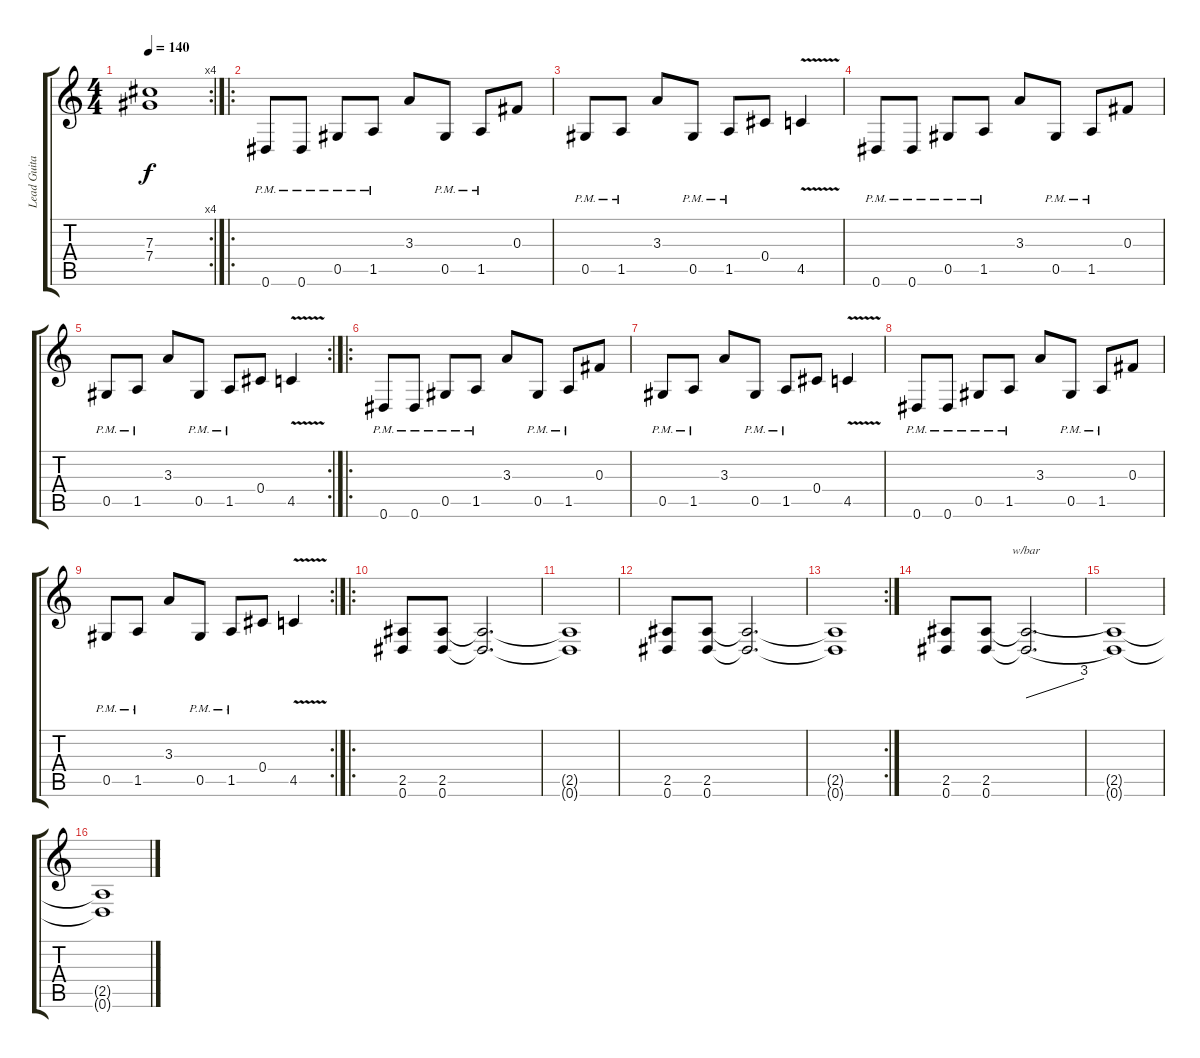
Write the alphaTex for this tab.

\track ("Lead Guitar" "Lead Guita") {instrument distortionguitar}
\staff {score tabs}
\tuning (Eb4 Bb3 Gb3 Db3 Ab2 Eb2) {hide}
\rc 4
\ts (4 4)
\tempo 140
\clef g2
\ks c
(7.3 7.4).1{dy f} |
\ro
0.6{pm}.8 0.6{pm}.8 0.5{pm}.8 1.5{pm}.8 3.3.8 0.5{pm}.8 1.5{pm}.8 0.3.8 |
0.5{pm}.8 1.5{pm}.8 3.3.8 0.5{pm}.8 1.5{pm}.8 0.4.8 4.5{v}.4 |
0.6{pm}.8 0.6{pm}.8 0.5{pm}.8 1.5{pm}.8 3.3.8 0.5{pm}.8 1.5{pm}.8 0.3.8 |
\rc 2
0.5{pm}.8 1.5{pm}.8 3.3.8 0.5{pm}.8 1.5{pm}.8 0.4.8 4.5{v}.4 |
\ro
0.6{pm}.8 0.6{pm}.8 0.5{pm}.8 1.5{pm}.8 3.3.8 0.5{pm}.8 1.5{pm}.8 0.3.8 |
0.5{pm}.8 1.5{pm}.8 3.3.8 0.5{pm}.8 1.5{pm}.8 0.4.8 4.5{v}.4 |
0.6{pm}.8 0.6{pm}.8 0.5{pm}.8 1.5{pm}.8 3.3.8 0.5{pm}.8 1.5{pm}.8 0.3.8 |
\rc 2
0.5{pm}.8 1.5{pm}.8 3.3.8 0.5{pm}.8 1.5{pm}.8 0.4.8 4.5{v}.4 |
\ro
(2.5 0.6).8 (2.5 0.6).8 (2.5{t} 0.6{t}).2{d} |
(2.5{t} 0.6{t}).1 |
(2.5 0.6).8 (2.5 0.6).8 (2.5{t} 0.6{t}).2{d} |
\rc 2
(2.5{t} 0.6{t}).1 |
(2.5 0.6).8 (2.5 0.6).8 (2.5{t} 0.6{t}).2{d tbe (dive default 0 0 60 12)} |
(2.5{t} 0.6{t}).1 |
(2.5{t} 0.6{t}).1
